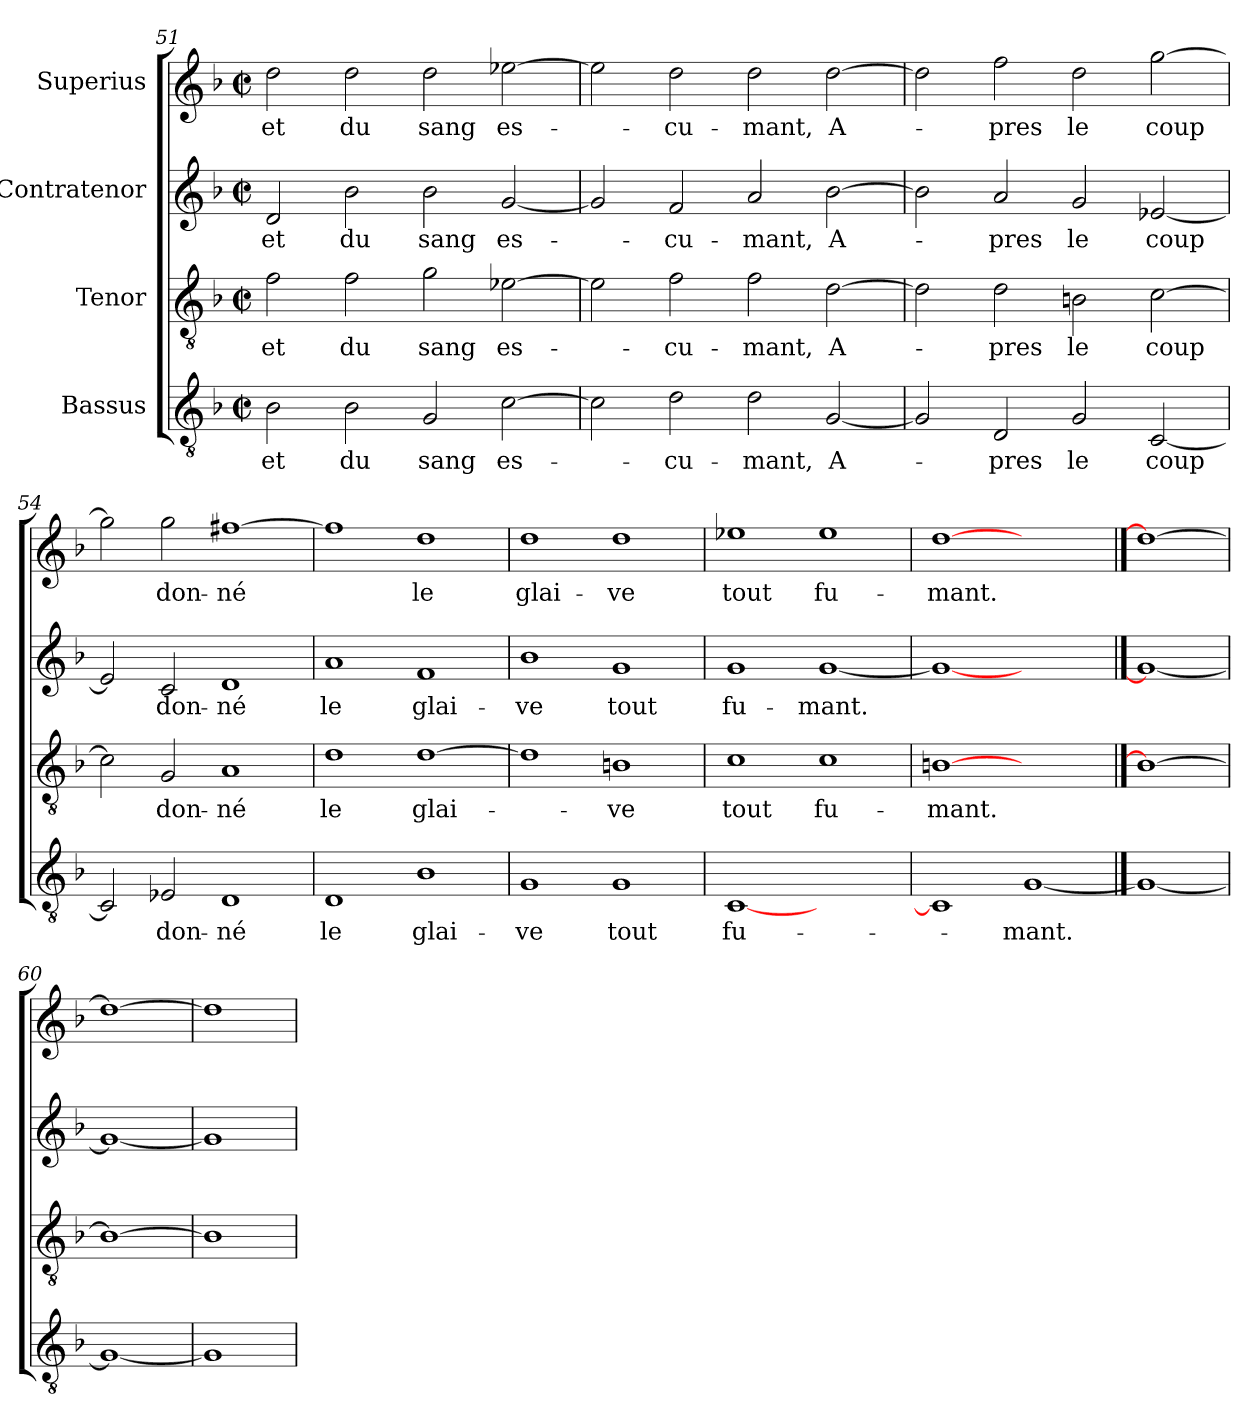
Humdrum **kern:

**kern	**text	**kern	**text	**kern	**text	**kern	**text
*part4	*part4	*part3	*part3	*part2	*part2	*part1	*part1
*staff4	*staff4	*staff3	*staff3	*staff2	*staff2	*staff1	*staff1
*I"Bassus	*	*I"Tenor	*	*I"Contratenor	*	*I"Superius	*
*clefGv2	*	*clefGv2	*	*clefG2	*	*clefG2	*
*k[b-]	*	*k[b-]	*	*k[b-]	*	*k[b-]	*
*F:	*	*F:	*	*F:	*	*F:	*
*M2/2	*	*M2/2	*	*M2/2	*	*M2/2	*
*met(c|)	*	*met(c|)	*	*met(c|)	*	*met(c|)	*
=51	=51	=51	=51	=51	=51	=51	=51
2B-\	et	2f\	et	2d/	et	2dd\	et
2B-\	du	2f\	du	2b-\	du	2dd\	du
2G/	sang	2g\	sang	2b-\	sang	2dd\	sang
[2c\	es-	[2e-X\	es-	[2g/	es-	[2ee-X\	es-
=52	=52	=52	=52	=52	=52	=52	=52
2c\]	.	2e-\]	.	2g/]	.	2ee-\]	.
2d\	-cu-	2f\	-cu-	2f/	-cu-	2dd\	-cu-
2d\	-mant,	2f\	-mant,	2a/	-mant,	2dd\	-mant,
[2G/	A-	[2d\	A-	[2b-\	A-	[2dd\	A-
=53	=53	=53	=53	=53	=53	=53	=53
2G/]	.	2d\]	.	2b-\]	.	2dd\]	.
2D/	-pres	2d\	-pres	2a/	-pres	2ff\	-pres
2G/	le	2Bn\	le	2g/	le	2dd\	le
[2C/	coup	[2c\	coup	[2e-X/	coup	[2gg\	coup
!!LO:LB:g=z
=54	=54	=54	=54	=54	=54	=54	=54
2C/]	.	2c\]	.	2e-/]	.	2gg\]	.
2E-X/	don-	2G/	don-	2c/	don-	2gg\	don-
1D/	-né	1A/	-né	1d/	-né	[1ff#X\	-né
=55	=55	=55	=55	=55	=55	=55	=55
1D/	le	1d\	le	1a/	le	1ff#\]	.
1B-\	glai-	[1d\	glai-	1f/	glai-	1dd\	le
=56	=56	=56	=56	=56	=56	=56	=56
1G/	-ve	1d\]	.	1b-\	-ve	1dd\	glai-
1G/	tout	1Bn\	-ve	1g/	tout	1dd\	-ve
=57	=57	=57	=57	=57	=57	=57	=57
[1C/	fu-	1c\	tout	1g/	fu-	1ee-X\	tout
1ryy	.	1c\	fu-	[1g/	-mant.	1ee-\	fu-
=58	=58	=58	=58	=58	=58	=58	=58
1C/]	.	[1Bn\	-mant.	1g/_	.	[1dd\	-mant.
[1G/	-mant.	1ryy	.	1ryy	.	1ryy	.
==59	==59	==59	==59	==59	==59	==59	==59
1G/_	.	1B\_	.	1g/_	.	1dd\_	.
=60	=60	=60	=60	=60	=60	=60	=60
1G/_	.	1B\_	.	1g/_	.	1dd\_	.
=61	=61	=61	=61	=61	=61	=61	=61
1G/]	.	1B\]	.	1g/]	.	1dd\]	.
=	=	=	=	=	=	=	=
*-	*-	*-	*-	*-	*-	*-	*-
